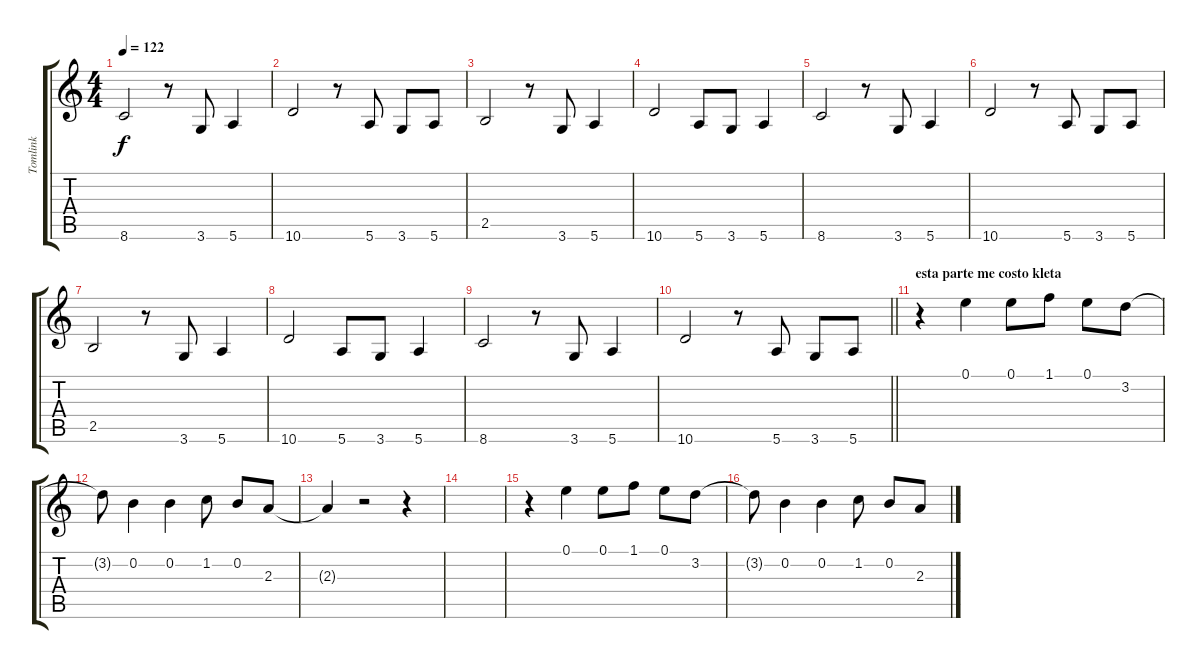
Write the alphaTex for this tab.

\track ("Tomlink" "Tomlink") {instrument overdrivenguitar}
\staff {score tabs}
\tuning (E4 B3 G3 D3 A2 E2) {hide}
\ts (4 4)
\tempo 122
\clef g2
\ks c
8.6.2{dy f} r.8 3.6.8 5.6.4 |
10.6.2 r.8 5.6.8 3.6.8 5.6.8 |
2.5.2 r.8 3.6.8 5.6.4 |
10.6.2 5.6.8 3.6.8 5.6.4 |
8.6.2 r.8 3.6.8 5.6.4 |
10.6.2 r.8 5.6.8 3.6.8 5.6.8 |
2.5.2 r.8 3.6.8 5.6.4 |
10.6.2 5.6.8 3.6.8 5.6.4 |
8.6.2 r.8 3.6.8 5.6.4 |
\barLineRight lightlight
10.6.2 r.8 5.6.8 3.6.8 5.6.8 |
\section ("" "esta parte me costo kleta")
r.4 0.1.4 0.1.8 1.1.8 0.1.8 3.2.8 |
3.2{t}.8 0.2.4 0.2.4 1.2.8 0.2.8 2.3.8 |
2.3{t}.4 r.2 r.4 |
|
r.4 0.1.4 0.1.8 1.1.8 0.1.8 3.2.8 |
3.2{t}.8 0.2.4 0.2.4 1.2.8 0.2.8 2.3.8
